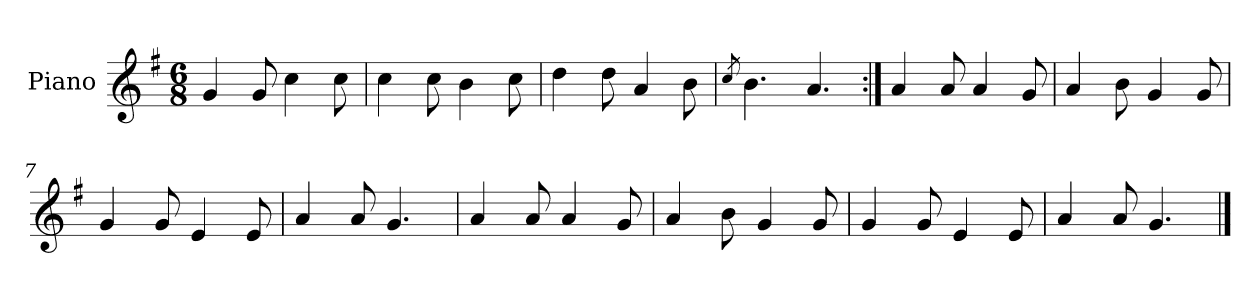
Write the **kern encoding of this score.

**kern
*part1
*staff1
*I"Piano
*I'Pno.
*clefG2
*k[f#]
*M6/8
=1
4g/
8g/
4cc\
8cc\
=2
4cc\
8cc\
4b\
8cc\
=3
4dd\
8dd\
4a/
8b\
=4
8qcc/
4.b\
4.a/
=5:|!
4a/
8a/
4a/
8g/
=6
4a/
8b\
4g/
8g/
=7
4g/
8g/
4e/
8e/
=8
4a/
8a/
4.g/
!!LO:LB:g=z
=9
4a/
8a/
4a/
8g/
=10
4a/
8b\
4g/
8g/
=11
4g/
8g/
4e/
8e/
=12
4a/
8a/
4.g/
==
*-
